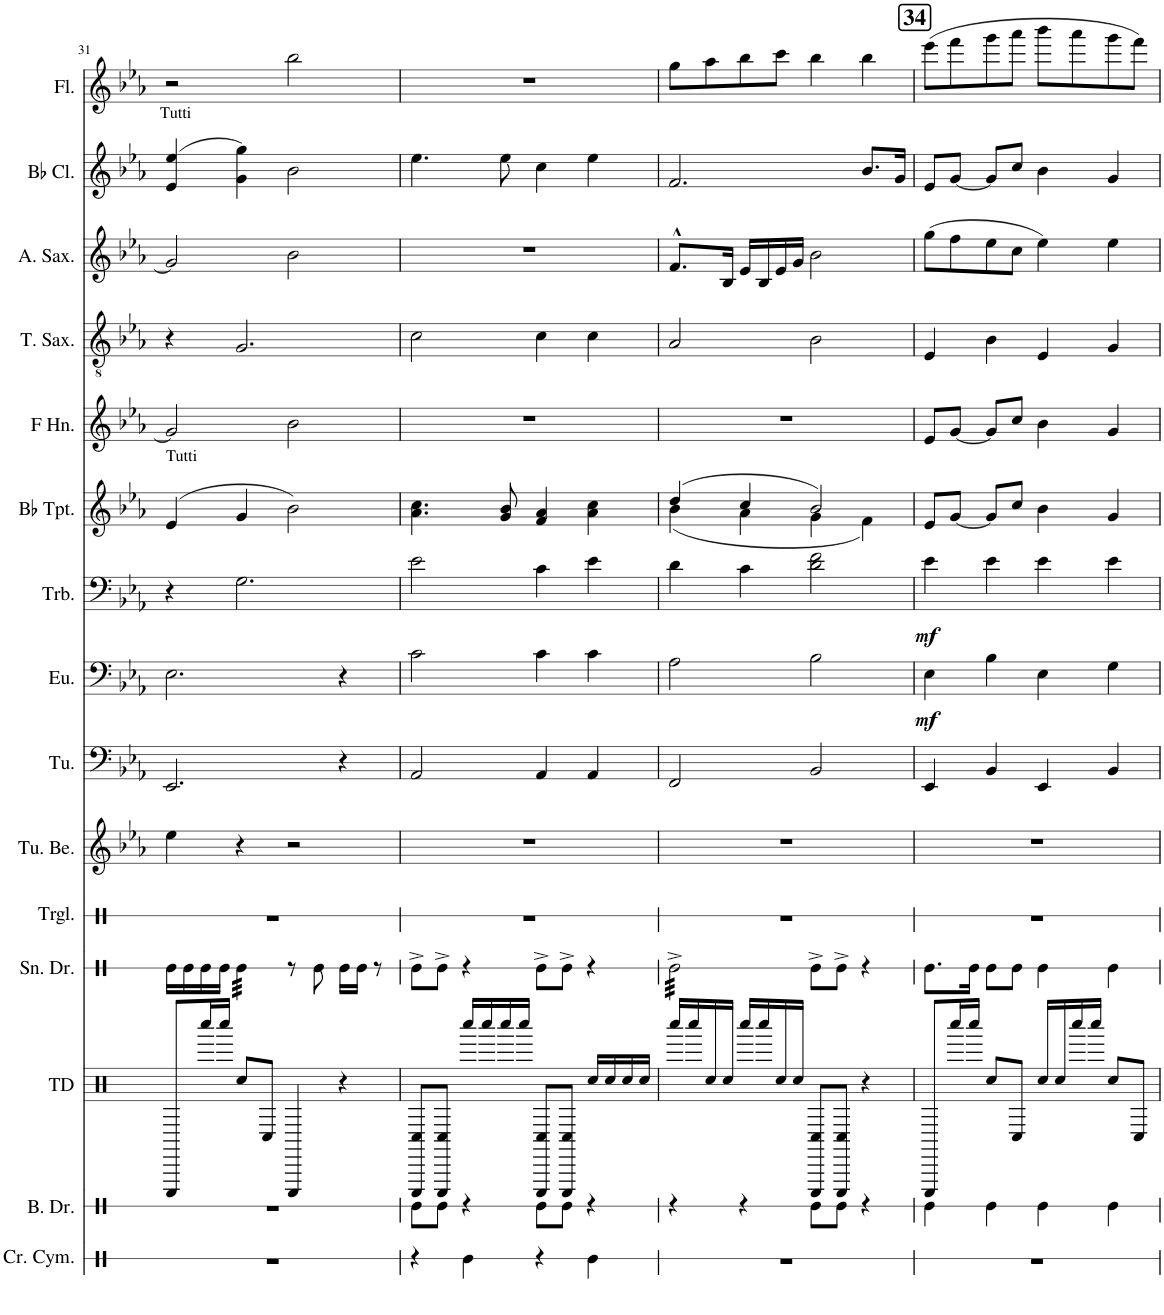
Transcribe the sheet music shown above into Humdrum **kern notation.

**kern	**kern	**kern	**kern	**kern	**kern	**kern	**kern	**dynam	**kern	**dynam	**kern	**kern	**kern	**kern	**kern	**kern
*part15	*part14	*part13	*part12	*part11	*part10	*part9	*part8	*part8	*part7	*part7	*part6	*part5	*part4	*part3	*part2	*part1
*staff15	*staff14	*staff13	*staff12	*staff11	*staff10	*staff9	*staff8	*staff8	*staff7	*staff7	*staff6	*staff5	*staff4	*staff3	*staff2	*staff1
*I"Crash Cymbal	*I"Bass Drum	*I"Tenor Drums	*I"Snare Drum	*I"Triangle	*I"Tubular Bells	*I"Tuba	*I"Euphonium	*	*I"Trombone	*	*I"Bb Trumpet	*I"Horn in F	*I"Tenor Saxophone	*I"Alto Saxophone	*I"Bb Clarinet	*I"Flute
*I'Cr. Cym.	*I'B. Dr.	*I'TD	*I'Sn. Dr.	*I'Trgl.	*I'Tu. Be.	*I'Tu.	*I'Eu.	*	*I'Trb.	*	*I'Bb Tpt.	*	*I'T. Sax.	*I'A. Sax.	*I'Bb Cl.	*I'Fl.
!!LO:PB:g=z
*clefX	*clefX	*clefX	*clefX	*clefX	*clefG2	*clefF4	*clefF4	*	*clefF4	*	*clefG2	*clefG2	*clefGv2	*clefG2	*clefG2	*clefG2
*	*	*	*	*	*	*	*	*	*	*	*ITrd1c2	*ITrd4c7	*ITrd8c14	*ITrd5c9	*ITrd1c2	*
*k[]	*k[]	*k[]	*k[]	*k[]	*k[b-e-a-]	*k[b-e-a-]	*k[b-e-a-]	*	*k[b-e-a-]	*	*k[b-e-a-]	*k[b-e-a-]	*k[b-e-a-]	*k[b-e-a-]	*k[b-e-a-]	*k[b-e-a-]
*M4/4	*M4/4	*M4/4	*M4/4	*M4/4	*M4/4	*M4/4	*M4/4	*	*M4/4	*	*M4/4	*M4/4	*M4/4	*M4/4	*M4/4	*M4/4
=31	=31	=31	=31	=31	=31	=31	=31	=31	=31	=31	=31	=31	=31	=31	=31	=31
!	!	!	!	!	!	!	!	!	!	!	!	!	!	!	!LO:TX:a:t=Tutti	!
!	!	!	!	!	!	!	!	!	!	!	!LO:TX:a:t=Tutti	!	!	!	!	!
1r	1r	8CCC/L	16Re\LL	1r	4ee-\	2.EE-/	2.E-\	.	4r	.	(4e-/	2g/]	4r	2g/]	(4e-/ 4ee-/	2r
.	.	.	16Re\	.	.	.	.	.	.	.	.	.	.	.	.	.
.	.	16cccc/L	16Re\	.	.	.	.	.	.	.	.	.	.	.	.	.
.	.	16cccc/JJ	16Re\JJ	.	.	.	.	.	.	.	.	.	.	.	.	.
*	*	*	*tremolo	*	*	*	*	*	*	*	*	*	*	*	*	*
.	.	8cc/L	32Re\LLL	.	4r	.	.	.	2.G\	.	4g/	.	2.G/	.	4g\ 4gg\)	.
.	.	.	32Re\	.	.	.	.	.	.	.	.	.	.	.	.	.
.	.	.	32Re\	.	.	.	.	.	.	.	.	.	.	.	.	.
.	.	.	32Re\	.	.	.	.	.	.	.	.	.	.	.	.	.
.	.	8C/J	32Re\	.	.	.	.	.	.	.	.	.	.	.	.	.
.	.	.	32Re\	.	.	.	.	.	.	.	.	.	.	.	.	.
.	.	.	32Re\	.	.	.	.	.	.	.	.	.	.	.	.	.
.	.	.	32Re\JJJ	.	.	.	.	.	.	.	.	.	.	.	.	.
*	*	*	*Xtremolo	*	*	*	*	*	*	*	*	*	*	*	*	*
.	.	4CCC/	8r	.	2r	.	.	.	.	.	2b-\)	2b-\	.	2b-\	2b-\	2bb-\
.	.	.	8Re\	.	.	.	.	.	.	.	.	.	.	.	.	.
.	.	4r	16Re\LL	.	.	4r	4r	.	.	.	.	.	.	.	.	.
.	.	.	16Re\JJ	.	.	.	.	.	.	.	.	.	.	.	.	.
.	.	.	8r	.	.	.	.	.	.	.	.	.	.	.	.	.
=32	=32	=32	=32	=32	=32	=32	=32	=32	=32	=32	=32	=32	=32	=32	=32	=32
4r	8Re\L	8CCC/ 8C/L	8Re^\L	1r	1r	2AA-/	2c\	.	2e-\	.	4.a-\ 4.cc\	1r	2c\	1r	4.ee-\	1r
.	8Re\J	8CCC/ 8C/J	8Re^\J	.	.	.	.	.	.	.	.	.	.	.	.	.
4Re\	4r	16cccc/LL	4r	.	.	.	.	.	.	.	.	.	.	.	.	.
.	.	16cccc/	.	.	.	.	.	.	.	.	.	.	.	.	.	.
.	.	16cccc/	.	.	.	.	.	.	.	.	8g/ 8b-/	.	.	.	8ee-\	.
.	.	16cccc/JJ	.	.	.	.	.	.	.	.	.	.	.	.	.	.
4r	8Re\L	8CCC/ 8C/L	8Re^\L	.	.	4AA-/	4c\	.	4c\	.	4f/ 4a-/	.	4c\	.	4cc\	.
.	8Re\J	8CCC/ 8C/J	8Re^\J	.	.	.	.	.	.	.	.	.	.	.	.	.
4Re\	4r	16cc/LL	4r	.	.	4AA-/	4c\	.	4e-\	.	4a-\ 4cc\	.	4c\	.	4ee-\	.
.	.	16cc/	.	.	.	.	.	.	.	.	.	.	.	.	.	.
.	.	16cc/	.	.	.	.	.	.	.	.	.	.	.	.	.	.
.	.	16cc/JJ	.	.	.	.	.	.	.	.	.	.	.	.	.	.
=33	=33	=33	=33	=33	=33	=33	=33	=33	=33	=33	=33	=33	=33	=33	=33	=33
*	*	*	*	*	*	*	*	*	*	*	*^	*	*	*	*	*
*	*	*	*tremolo	*	*	*	*	*	*	*	*	*	*	*	*	*	*
1r	4r	16cccc/LL	32Re^\LLL	1r	1r	2FF/	2A-\	.	4d\	.	(4dd/	(4b-\	1r	2A-/	8.f^^/L	2.f/	8gg\L
.	.	.	32Re^\	.	.	.	.	.	.	.	.	.	.	.	.	.	.
.	.	16cccc/	32Re^\	.	.	.	.	.	.	.	.	.	.	.	.	.	.
.	.	.	32Re^\	.	.	.	.	.	.	.	.	.	.	.	.	.	.
.	.	16cc/	32Re^\	.	.	.	.	.	.	.	.	.	.	.	.	.	8aa-\
.	.	.	32Re^\	.	.	.	.	.	.	.	.	.	.	.	.	.	.
.	.	16cc/JJ	32Re^\	.	.	.	.	.	.	.	.	.	.	.	16B-/Jk	.	.
.	.	.	32Re^\	.	.	.	.	.	.	.	.	.	.	.	.	.	.
.	4r	16cccc/LL	32Re^\	.	.	.	.	.	4c\	.	4cc/	4a-\	.	.	16e-/LL	.	8bb-\
.	.	.	32Re^\	.	.	.	.	.	.	.	.	.	.	.	.	.	.
.	.	16cccc/	32Re^\	.	.	.	.	.	.	.	.	.	.	.	16B-/	.	.
.	.	.	32Re^\	.	.	.	.	.	.	.	.	.	.	.	.	.	.
.	.	16cc/	32Re^\	.	.	.	.	.	.	.	.	.	.	.	16e-/	.	8ccc\J
.	.	.	32Re^\	.	.	.	.	.	.	.	.	.	.	.	.	.	.
.	.	16cc/JJ	32Re^\	.	.	.	.	.	.	.	.	.	.	.	16g/JJ	.	.
.	.	.	32Re^\JJJ	.	.	.	.	.	.	.	.	.	.	.	.	.	.
*	*	*	*Xtremolo	*	*	*	*	*	*	*	*	*	*	*	*	*	*
.	8Re\L	8CCC/ 8C/L	8Re^\L	.	.	2BB-/	2B-\	.	2d\ 2f\	.	2b-/)	4g\	.	2B-\	2b-\	.	4bb-\
.	8Re\J	8CCC/ 8C/J	8Re^\J	.	.	.	.	.	.	.	.	.	.	.	.	.	.
.	4r	4r	4r	.	.	.	.	.	.	.	.	4f\)	.	.	.	8.b-/L	4bb-\
.	.	.	.	.	.	.	.	.	.	.	.	.	.	.	.	16g/Jk	.
*	*	*	*	*	*	*	*	*	*	*	*v	*v	*	*	*	*	*
!!LO:REH:place=s1:a:B:cj:fs=14:t=34
=34	=34	=34	=34	=34	=34	=34	=34	=34	=34	=34	=34	=34	=34	=34	=34	=34
!	!	!	!	!	!	!	!	!LO:DY:b	!	!LO:DY:b	!	!	!	!	!	!
1r	4Re\	8CCC/L	8.Re\L	1r	1r	4EE-/	4E-\	mf	4e-\	mf	8e-/L	8e-/L	4E-/	(8gg\L	8e-/L	(8eee-\L
.	.	16cccc/L	.	.	.	.	.	.	.	.	[8g/J	[8g/J	.	8ff\	[8g/J	8fff\
.	.	16cccc/JJ	16Re\Jk	.	.	.	.	.	.	.	.	.	.	.	.	.
.	4Re\	8cc/L	8Re\L	.	.	4BB-/	4B-\	.	4e-\	.	8g/L]	8g/L]	4B-\	8ee-\	8g/L]	8ggg\
.	.	8C/J	8Re\J	.	.	.	.	.	.	.	8cc/J	8cc/J	.	8cc\J	8cc/J	8aaa-\J
.	4Re\	16cc/LL	4Re\	.	.	4EE-/	4E-\	.	4e-\	.	4b-\	4b-\	4E-/	4ee-\)	4b-\	8bbb-\L
.	.	16cc/	.	.	.	.	.	.	.	.	.	.	.	.	.	.
.	.	16cccc/	.	.	.	.	.	.	.	.	.	.	.	.	.	8aaa-\
.	.	16cccc/JJ	.	.	.	.	.	.	.	.	.	.	.	.	.	.
.	4Re\	8cc/L	4Re\	.	.	4BB-/	4G\	.	4e-\	.	4g/	4g/	4G/	4ee-\	4g/	8ggg\
.	.	8C/J	.	.	.	.	.	.	.	.	.	.	.	.	.	8fff\J)
=	=	=	=	=	=	=	=	=	=	=	=	=	=	=	=	=
*-	*-	*-	*-	*-	*-	*-	*-	*-	*-	*-	*-	*-	*-	*-	*-	*-
